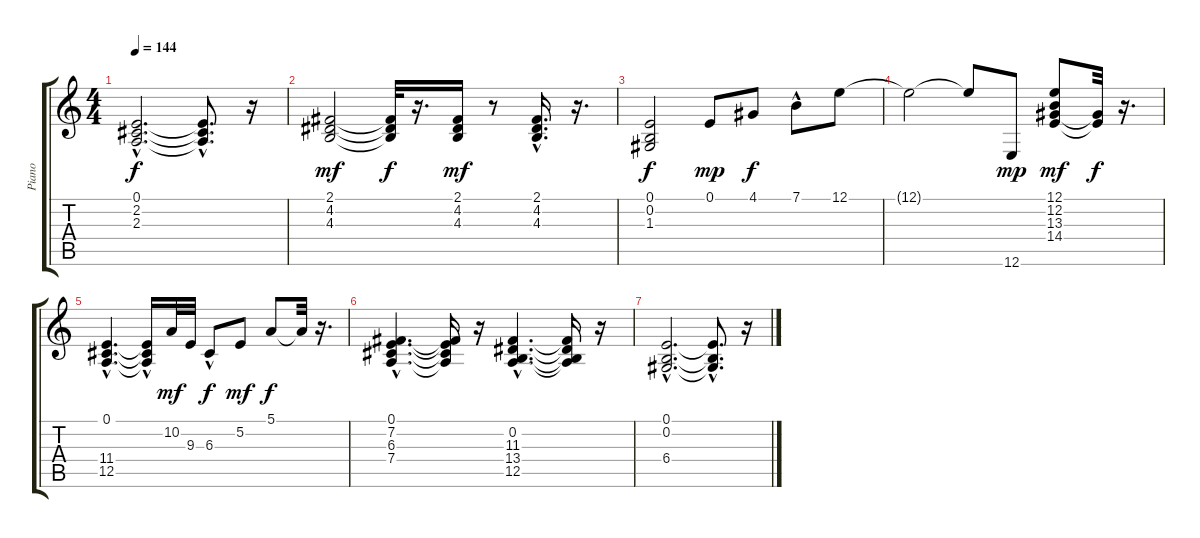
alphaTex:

\track ("Piano" "Piano") {instrument brightacousticpiano}
\staff {score tabs}
\tuning (E4 B3 G3 D3 A2 E2) {hide}
\ts (4 4)
\tempo 144
\clef g2
\ks c
(0.1{hac} 2.2{hac} 2.3{hac}).2{d dy f} (0.1{hac t} 2.2{hac t} 2.3{hac t}).8{d} r.16 |
(2.1 4.2 4.3).2{dy mf} (2.1{t} 4.2{t} 4.3{t}).32{dy f} r.16{d} (2.1 4.2 4.3).16{dy mf} r.8 (2.1{hac} 4.2{hac} 4.3{hac}).16{d} r.16{d} |
(0.1 0.2 1.3).2{dy f} 0.1.8{dy mp} 4.1.8{dy f} 7.1{hac}.8 12.1.8 |
12.1{t}.2 12.1{t}.8 12.6.8{dy mp} (12.1 12.2 13.3 14.4).8{dy mf} (13.3{t} 14.4{t}).32{dy f} r.16{d} |
(0.1{hac} 11.4{hac} 12.5{hac}).4{d} (0.1{hac t} 11.4{hac t} 12.5{hac t}).16 10.2.32{dy mf} 9.3.32 6.3{hac}.8{dy f} 5.2.8{dy mf} 5.1.8{dy f} 5.1{t}.32 r.16{d} |
(0.1{hac} 7.2{hac} 6.3{hac} 7.4{hac}).4{d} (0.1{t} 7.2{t} 6.3{t} 7.4{t}).16 r.16 (0.2{hac} 11.3{hac} 13.4{hac} 12.5{hac}).4{d} (0.2{t} 11.3{t} 13.4{t} 12.5{t}).16 r.16 |
(0.1{hac} 0.2{hac} 6.4{hac}).2{d} (0.1{hac t} 0.2{hac t} 6.4{hac t}).8{d} r.16
